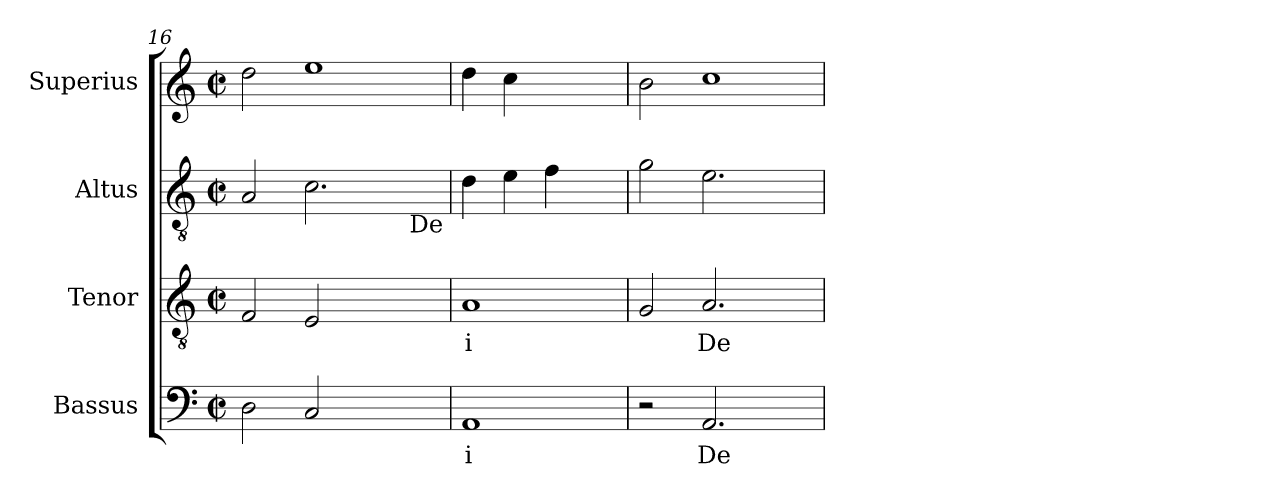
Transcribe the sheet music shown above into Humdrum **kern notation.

**kern	**text	**kern	**text	**kern	**kern
*part4	*part4	*part3	*part3	*part2	*part1
*staff4	*staff4	*staff3	*staff3	*staff2	*staff1
*I"Bassus	*	*I"Tenor	*	*I"Altus	*I"Superius
*I'Bas	*	*I'Ten	*	*I'Alt	*I'Sup
*clefF4	*	*clefGv2	*	*clefGv2	*clefG2
*M2/2	*	*M2/2	*	*M2/2	*M2/2
*met(c|)	*	*met(c|)	*	*met(c|)	*met(c|)
=16	=16	=16	=16	=16	=16
2D\	.	2F/	.	2A/	2dd\
2C/	.	2E/	.	2.c\	1ee
2ryy	.	2ryy	.	.	.
!	!	!	!	!LO:TX:b:t=De	!
.	.	.	.	4ryy	.
=17	=17	=17	=17	=17	=17
!	!LO:LY:b:cj	!	!LO:LY:b:rj	!	!
1AA	i	1A	i	4d\	4dd\
.	.	.	.	4e\	4cc\
.	.	.	.	4f\	2ryy
.	.	.	.	4ryy	.
=18	=18	=18	=18	=18	=18
2r	.	2G/	.	2g\	2b\
!	!LO:LY:b	!	!LO:LY:b	!	!
2.AA/	De-	2.A/	De-	2.e\	1cc
4ryy	.	4ryy	.	4ryy	.
=	=	=	=	=	=
*-	*-	*-	*-	*-	*-
